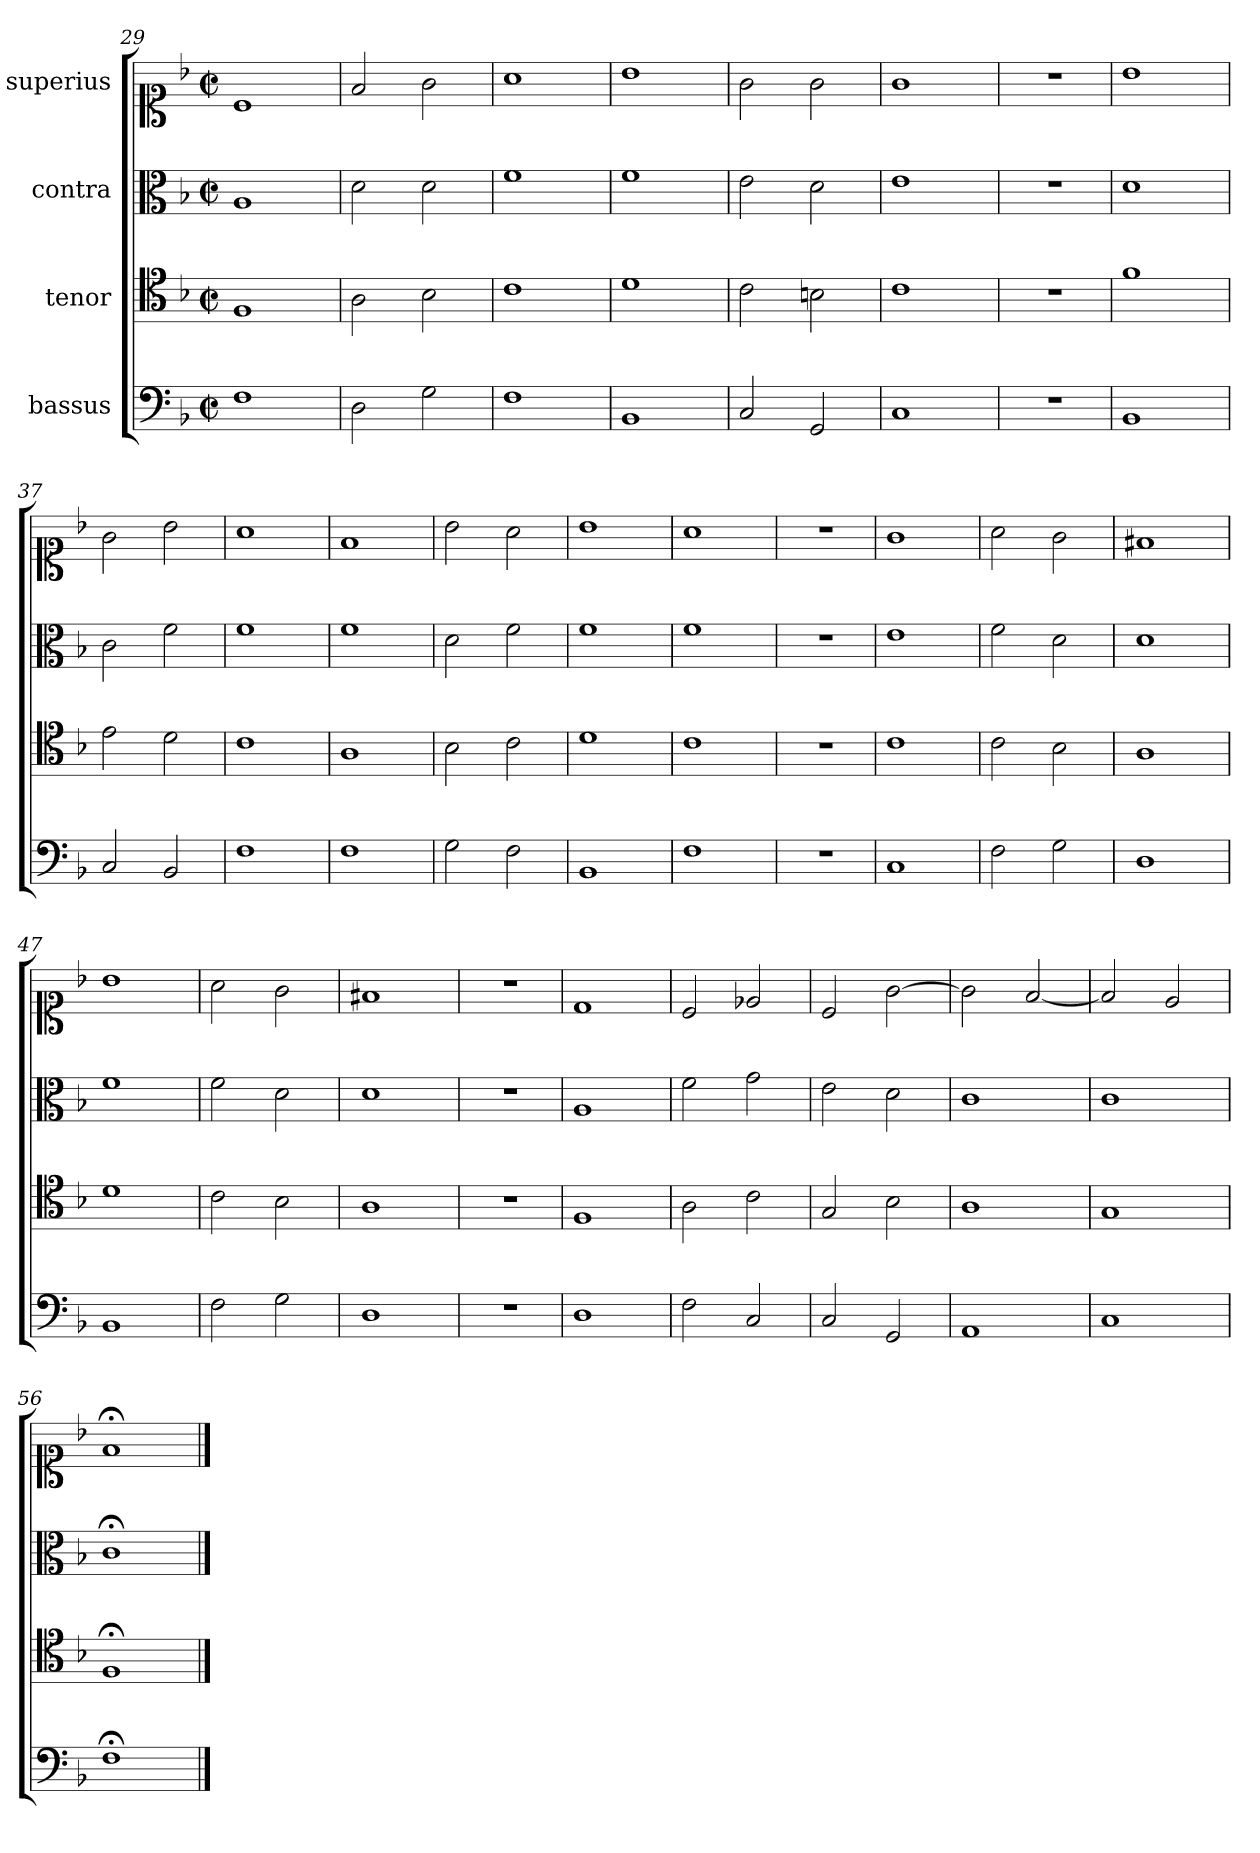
**kern	**kern	**kern	**kern
*part4	*part3	*part2	*part1
*staff4	*staff3	*staff2	*staff1
*I"bassus	*I"tenor	*I"contra	*I"superius
*clefF4	*clefC4	*clefC3	*clefC1
*k[b-]	*k[b-]	*k[b-]	*k[b-]
*M2/2	*M2/2	*M2/2	*M2/2
*met(c|)	*met(c|)	*met(c|)	*met(c|)
=29	=29	=29	=29
1F	1F	1A	1c
=30	=30	=30	=30
2D	2A	2d	2f
2G	2B-	2d	2g
=31	=31	=31	=31
1F	1c	1f	1a
=32	=32	=32	=32
1BB-	1d	1f	1b-
=33	=33	=33	=33
2C	2c	2e	2g
2GG	2Bn	2d	2g
=34	=34	=34	=34
1C	1c	1e	1g
=35	=35	=35	=35
1r	1r	1r	1r
=36	=36	=36	=36
1BB-	1f	1d	1b-
=37	=37	=37	=37
2C	2e	2c	2g
2BB-	2d	2f	2b-
=38	=38	=38	=38
1F	1c	1f	1a
=39	=39	=39	=39
1F	1A	1f	1f
=40	=40	=40	=40
2G	2B-	2d	2b-
2F	2c	2f	2a
=41	=41	=41	=41
1BB-	1d	1f	1b-
=42	=42	=42	=42
1F	1c	1f	1a
=43	=43	=43	=43
1r	1r	1r	1r
=44	=44	=44	=44
1C	1c	1e	1g
=45	=45	=45	=45
2F	2c	2f	2a
2G	2B-	2d	2g
=46	=46	=46	=46
1D	1A	1d	1f#X
=47	=47	=47	=47
1BB-	1d	1f	1b-
=48	=48	=48	=48
2F	2c	2f	2a
2G	2B-	2d	2g
=49	=49	=49	=49
1D	1A	1d	1f#X
=50	=50	=50	=50
1r	1r	1r	1r
=51	=51	=51	=51
1D	1F	1A	1d
=52	=52	=52	=52
2F	2A	2f	2c
2C	2c	2g	2e-X
=53	=53	=53	=53
2C	2G	2e	2c
2GG	2B-	2d	[2g
=54	=54	=54	=54
1AA	1A	1c	2g]
.	.	.	[2f
=55	=55	=55	=55
1C	1G	1c	2f]
.	.	.	2e
=56	=56	=56	=56
1F;	1F;	1c;	1f;
==	==	==	==
*-	*-	*-	*-
